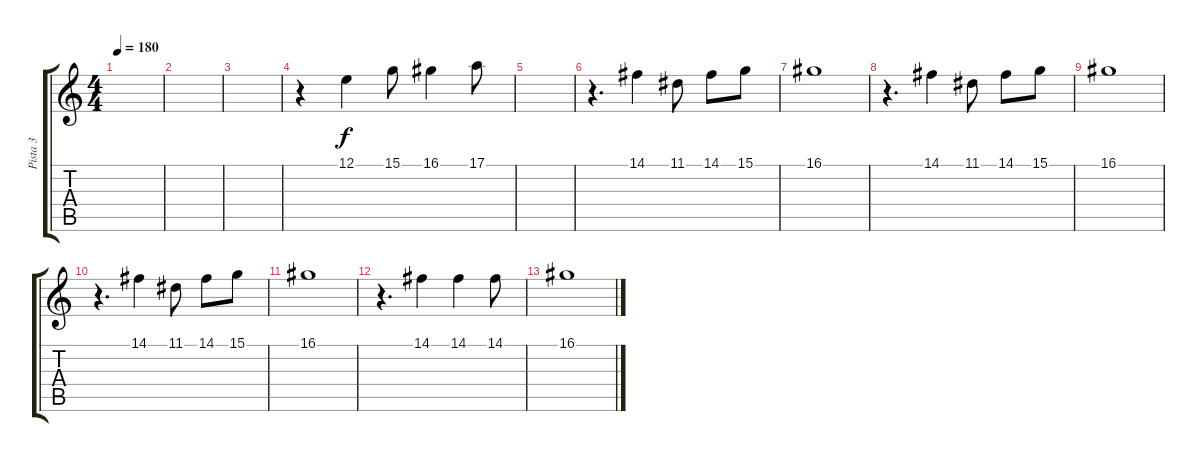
\track ("Pista 3" "Pista 3") {instrument orchestrahit}
\staff {score tabs}
\tuning (E4 B3 G3 D3 A2 E2) {hide}
\ts (4 4)
\tempo 180
\clef g2
\ks c
|
|
|
r.4{volume 12} 12.1.4 15.1.8 16.1.4 17.1.8 |
|
r.4{d} 14.1.4 11.1.8 14.1.8 15.1.8 |
16.1.1 |
r.4{d} 14.1.4 11.1.8 14.1.8 15.1.8 |
16.1.1 |
r.4{d} 14.1.4 11.1.8 14.1.8 15.1.8 |
16.1.1 |
r.4{d} 14.1.4 14.1.4 14.1.8 |
16.1.1
